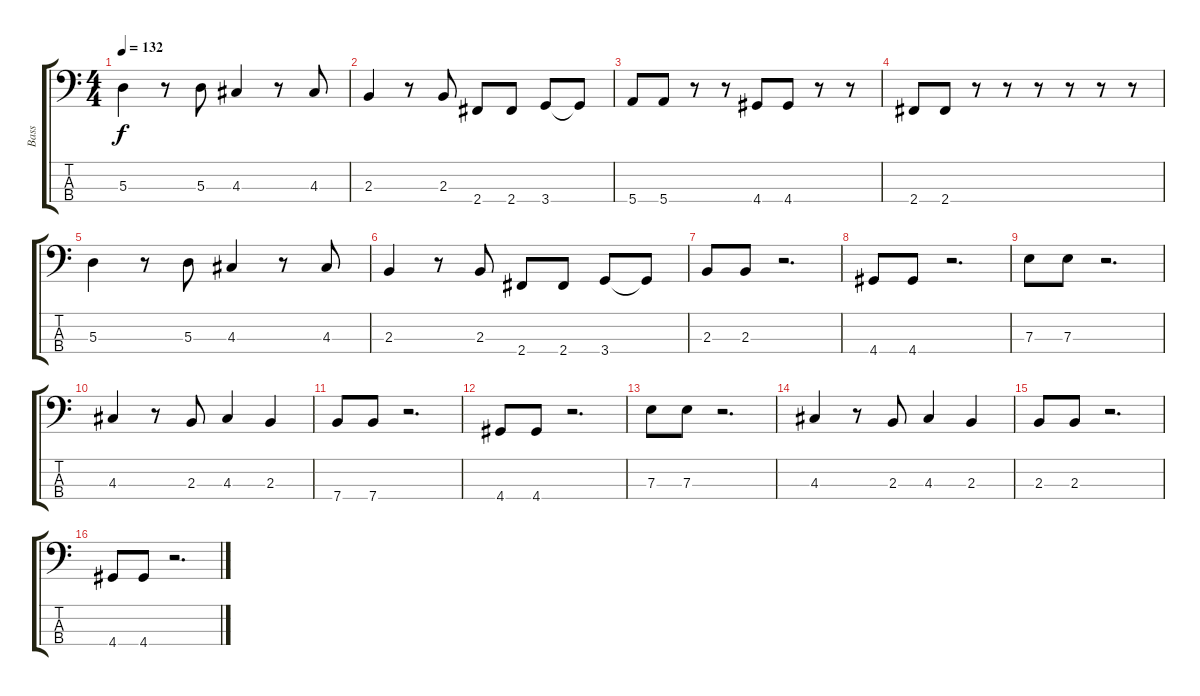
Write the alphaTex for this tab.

\track ("Bass" "Bass") {instrument electricbassfinger}
\staff {score tabs}
\tuning (G2 D2 A1 E1) {hide}
\ts (4 4)
\tempo 132
\clef f4
\ks c
5.3.4{dy f} r.8 5.3.8 4.3.4 r.8 4.3.8 |
2.3.4 r.8 2.3.8 2.4.8 2.4.8 3.4.8 3.4{t}.8 |
5.4.8 5.4.8 r.8 r.8 4.4.8 4.4.8 r.8 r.8 |
2.4.8 2.4.8 r.8 r.8 r.8 r.8 r.8 r.8 |
5.3.4 r.8 5.3.8 4.3.4 r.8 4.3.8 |
2.3.4 r.8 2.3.8 2.4.8 2.4.8 3.4.8 3.4{t}.8 |
2.3.8 2.3.8 r.2{d} |
4.4.8 4.4.8 r.2{d} |
7.3.8 7.3.8 r.2{d} |
4.3.4 r.8 2.3.8 4.3.4 2.3.4 |
7.4.8 7.4.8 r.2{d} |
4.4.8 4.4.8 r.2{d} |
7.3.8 7.3.8 r.2{d} |
4.3.4 r.8 2.3.8 4.3.4 2.3.4 |
2.3.8 2.3.8 r.2{d} |
4.4.8 4.4.8 r.2{d}
